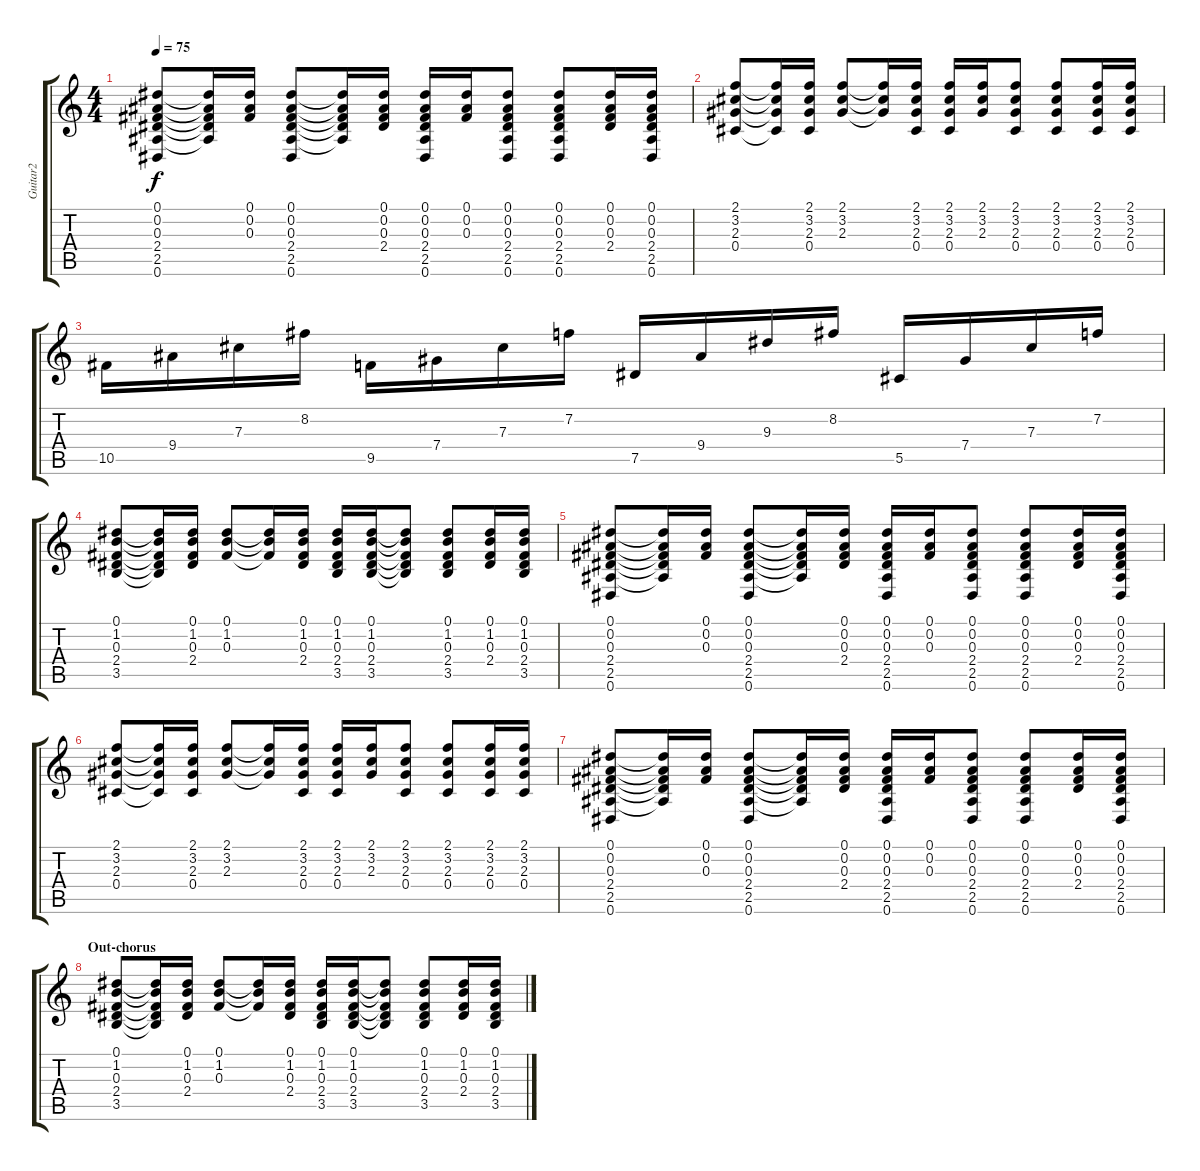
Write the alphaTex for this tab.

\track ("Guitar2" "Guitar2") {instrument acousticguitarsteel}
\staff {score tabs}
\tuning (Eb4 Bb3 Gb3 Db3 Ab2 Eb2) {hide}
\ts (4 4)
\tempo 75
\clef g2
\ks c
(0.1 0.2 0.3 2.4 2.5 0.6).8{dy f} (0.1{t} 0.2{t} 0.3{t} 2.4{t} 2.5{t}).16 (0.1 0.2 0.3).16 (0.1 0.2 0.3 2.4 2.5 0.6).8 (0.1{t} 0.2{t} 0.3{t} 2.4{t} 2.5{t}).16 (0.1 0.2 0.3 2.4).16 (0.1 0.2 0.3 2.4 2.5 0.6).16 (0.1 0.2 0.3).16 (0.1 0.2 0.3 2.4 2.5 0.6).8 (0.1 0.2 0.3 2.4 2.5 0.6).8 (0.1 0.2 0.3 2.4).16 (0.1 0.2 0.3 2.4 2.5 0.6).16 |
(2.1 3.2 2.3 0.4).8 (2.1{t} 3.2{t} 2.3{t} 0.4{t}).16 (2.1 3.2 2.3 0.4).16 (2.1 3.2 2.3).8 (2.1{t} 3.2{t} 2.3{t}).16 (2.1 3.2 2.3 0.4).16 (2.1 3.2 2.3 0.4).16 (2.1 3.2 2.3).16 (2.1 3.2 2.3 0.4).8 (2.1 3.2 2.3 0.4).8 (2.1 3.2 2.3 0.4).16 (2.1 3.2 2.3 0.4).16 |
10.5.16 9.4.16 7.3.16 8.2.16 9.5.16 7.4.16 7.3.16 7.2.16 7.5.16 9.4.16 9.3.16 8.2.16 5.5.16 7.4.16 7.3.16 7.2.16 |
(0.1 1.2 0.3 2.4 3.5).8 (0.1{t} 1.2{t} 0.3{t} 2.4{t} 3.5{t}).16 (0.1 1.2 0.3 2.4).16 (0.1 1.2 0.3).8 (0.1{t} 1.2{t} 0.3{t}).16 (0.1 1.2 0.3 2.4).16 (0.1 1.2 0.3 2.4 3.5).16 (0.1 1.2 0.3 2.4 3.5).16 (0.1{t} 1.2{t} 0.3{t} 2.4{t} 3.5{t}).8 (0.1 1.2 0.3 2.4 3.5).8 (0.1 1.2 0.3 2.4).16 (0.1 1.2 0.3 2.4 3.5).16 |
(0.1 0.2 0.3 2.4 2.5 0.6).8 (0.1{t} 0.2{t} 0.3{t} 2.4{t} 2.5{t}).16 (0.1 0.2 0.3).16 (0.1 0.2 0.3 2.4 2.5 0.6).8 (0.1{t} 0.2{t} 0.3{t} 2.4{t} 2.5{t}).16 (0.1 0.2 0.3 2.4).16 (0.1 0.2 0.3 2.4 2.5 0.6).16 (0.1 0.2 0.3).16 (0.1 0.2 0.3 2.4 2.5 0.6).8 (0.1 0.2 0.3 2.4 2.5 0.6).8 (0.1 0.2 0.3 2.4).16 (0.1 0.2 0.3 2.4 2.5 0.6).16 |
(2.1 3.2 2.3 0.4).8 (2.1{t} 3.2{t} 2.3{t} 0.4{t}).16 (2.1 3.2 2.3 0.4).16 (2.1 3.2 2.3).8 (2.1{t} 3.2{t} 2.3{t}).16 (2.1 3.2 2.3 0.4).16 (2.1 3.2 2.3 0.4).16 (2.1 3.2 2.3).16 (2.1 3.2 2.3 0.4).8 (2.1 3.2 2.3 0.4).8 (2.1 3.2 2.3 0.4).16 (2.1 3.2 2.3 0.4).16 |
(0.1 0.2 0.3 2.4 2.5 0.6).8 (0.1{t} 0.2{t} 0.3{t} 2.4{t} 2.5{t}).16 (0.1 0.2 0.3).16 (0.1 0.2 0.3 2.4 2.5 0.6).8 (0.1{t} 0.2{t} 0.3{t} 2.4{t} 2.5{t}).16 (0.1 0.2 0.3 2.4).16 (0.1 0.2 0.3 2.4 2.5 0.6).16 (0.1 0.2 0.3).16 (0.1 0.2 0.3 2.4 2.5 0.6).8 (0.1 0.2 0.3 2.4 2.5 0.6).8 (0.1 0.2 0.3 2.4).16 (0.1 0.2 0.3 2.4 2.5 0.6).16 |
\section ("" "Out-chorus")
(0.1 1.2 0.3 2.4 3.5).8 (0.1{t} 1.2{t} 0.3{t} 2.4{t} 3.5{t}).16 (0.1 1.2 0.3 2.4).16 (0.1 1.2 0.3).8 (0.1{t} 1.2{t} 0.3{t}).16 (0.1 1.2 0.3 2.4).16 (0.1 1.2 0.3 2.4 3.5).16 (0.1 1.2 0.3 2.4 3.5).16 (0.1{t} 1.2{t} 0.3{t} 2.4{t} 3.5{t}).8 (0.1 1.2 0.3 2.4 3.5).8 (0.1 1.2 0.3 2.4).16 (0.1 1.2 0.3 2.4 3.5).16
